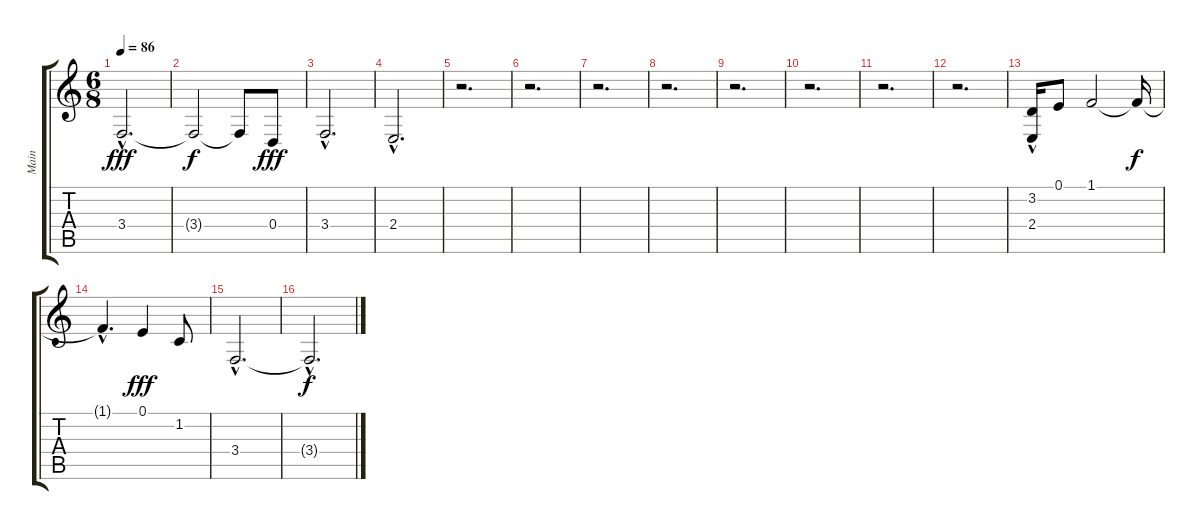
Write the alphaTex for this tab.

\track ("Main" "Main") {instrument synthstrings1}
\staff {score tabs}
\tuning (E4 B3 G3 D3 A2 E2) {hide}
\ts (6 8)
\tempo 86
\clef g2
\ks c
3.4{hac}.2{d dy fff} |
3.4{t}.2{dy f} 3.4{t}.8 0.4.8{dy fff} |
3.4{hac}.2{d} |
2.4{hac}.2{d} |
r.2{d} |
r.2{d} |
r.2{d} |
r.2{d} |
r.2{d} |
r.2{d} |
r.2{d} |
r.2{d} |
(3.2{hac} 2.4).16 0.1.8 1.1.2 1.1{t}.16{dy f} |
1.1{hac t}.4{d} 0.1.4{dy fff} 1.2.8 |
3.4{hac}.2{d} |
3.4{hac t}.2{d dy f}
